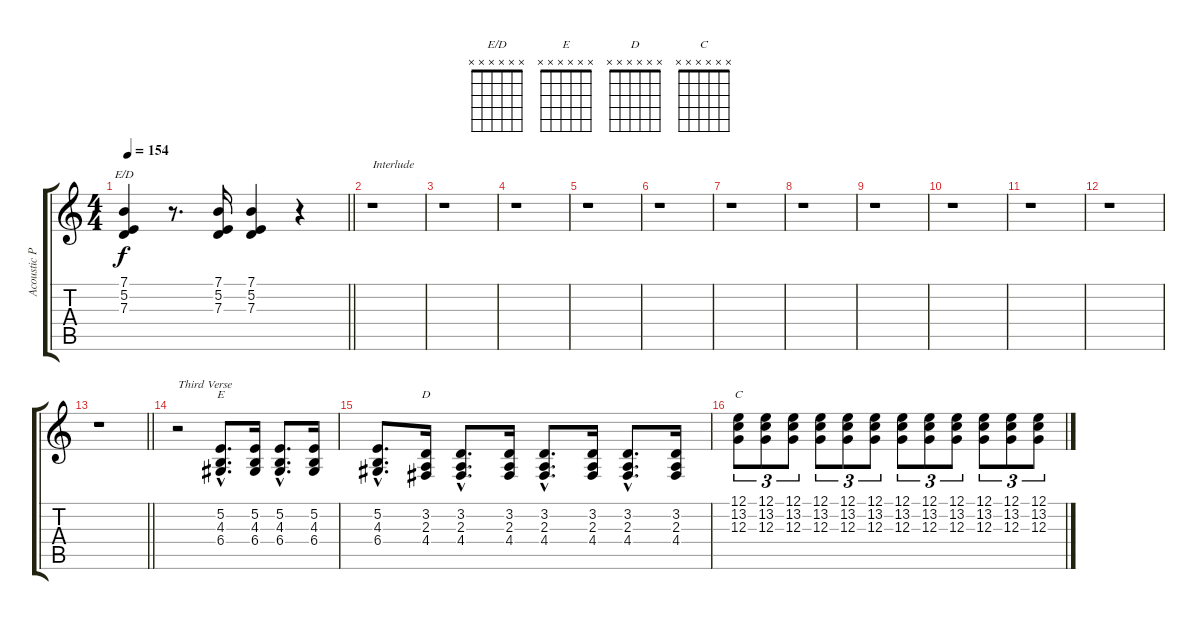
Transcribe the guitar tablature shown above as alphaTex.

\track ("Acoustic Piano" "Acoustic P") {instrument acousticgrandpiano}
\staff {score tabs}
\tuning (E4 B3 G3 D3 A2 E2) {hide}
\chord ("E/D" x x x x x x) {firstfret 0}
\chord ("E" x x x x x x) {firstfret 0}
\chord ("D" x x x x x x) {firstfret 0}
\chord ("C" x x x x x x) {firstfret 0}
\ts (4 4)
\tempo 154
\clef g2
\barLineRight lightlight
\ks c
(7.1 5.2 7.3).4{ch "E/D" dy f} r.8{d} (7.1 5.2 7.3).16 (7.1 5.2 7.3).4 r.4 |
r.1{txt "Interlude"} |
r.1 |
r.1 |
r.1 |
r.1 |
r.1 |
r.1 |
r.1 |
r.1 |
r.1 |
r.1 |
\barLineRight lightlight
r.1 |
r.2{txt "Third Verse"} (5.2{hac} 4.3{hac} 6.4{hac}).8{d ch "E"} (5.2 4.3 6.4).16 (5.2{hac} 4.3{hac} 6.4{hac}).8{d} (5.2 4.3 6.4).16 |
(5.2{hac} 4.3{hac} 6.4{hac}).8{d} (3.2 2.3 4.4).16{ch "D"} (3.2{hac} 2.3{hac} 4.4{hac}).8{d} (3.2 2.3 4.4).16 (3.2{hac} 2.3{hac} 4.4{hac}).8{d} (3.2 2.3 4.4).16 (3.2{hac} 2.3{hac} 4.4{hac}).8{d} (3.2 2.3 4.4).16 |
(12.1 13.2 12.3).8{tu (3 2) ch "C"} (12.1 13.2 12.3).8{tu (3 2)} (12.1 13.2 12.3).8{tu (3 2)} (12.1 13.2 12.3).8{tu (3 2)} (12.1 13.2 12.3).8{tu (3 2)} (12.1 13.2 12.3).8{tu (3 2)} (12.1 13.2 12.3).8{tu (3 2)} (12.1 13.2 12.3).8{tu (3 2)} (12.1 13.2 12.3).8{tu (3 2)} (12.1 13.2 12.3).8{tu (3 2)} (12.1 13.2 12.3).8{tu (3 2)} (12.1 13.2 12.3).8{tu (3 2)}
